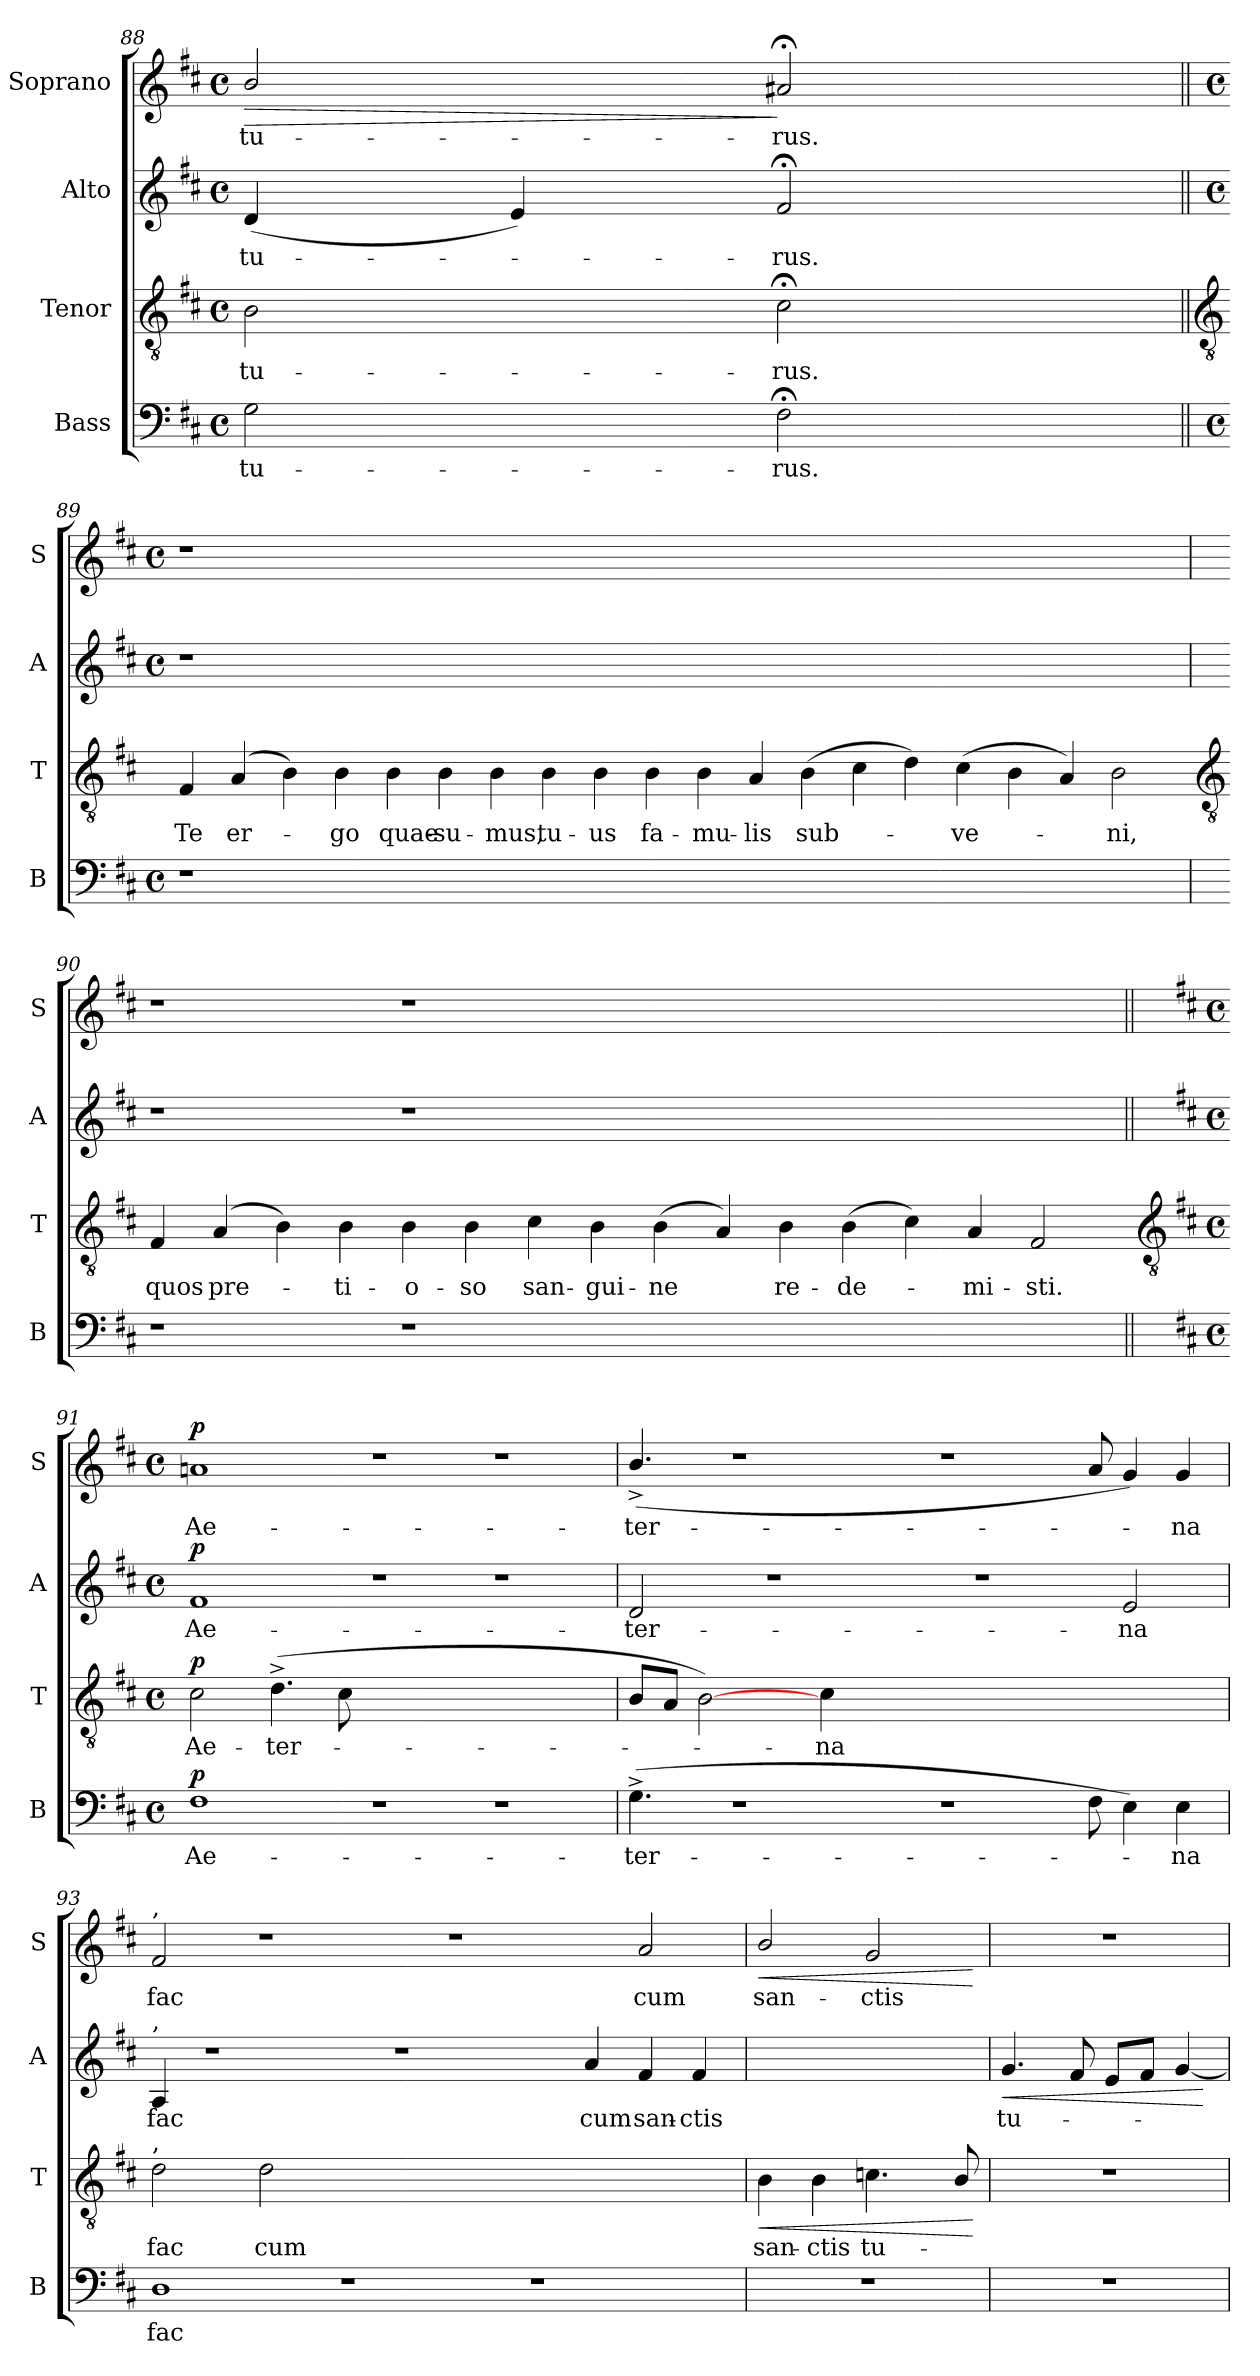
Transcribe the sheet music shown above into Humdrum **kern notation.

**kern	**text	**dynam	**kern	**text	**dynam	**kern	**text	**dynam	**kern	**text	**dynam
*part4	*part4	*part4	*part3	*part3	*part3	*part2	*part2	*part2	*part1	*part1	*part1
*staff4	*staff4	*staff4	*staff3	*staff3	*staff3	*staff2	*staff2	*staff2	*staff1	*staff1	*staff1
*I"Bass	*	*	*I"Tenor	*	*	*I"Alto	*	*	*I"Soprano	*	*
*I'B	*	*	*I'T	*	*	*I'A	*	*	*I'S	*	*
*clefF4	*	*	*clefGv2	*	*	*clefG2	*	*	*clefG2	*	*
*k[f#c#]	*	*	*k[f#c#]	*	*	*k[f#c#]	*	*	*k[f#c#]	*	*
*D:	*	*	*D:	*	*	*D:	*	*	*D:	*	*
*M4/4	*	*	*M4/4	*	*	*M4/4	*	*	*M4/4	*	*
*met(c)	*	*	*met(c)	*	*	*met(c)	*	*	*met(c)	*	*
=88	=88	=88	=88	=88	=88	=88	=88	=88	=88	=88	=88
!	!LO:LY:b	!	!	!LO:LY:b	!	!	!LO:LY:b	!	!	!LO:LY:b	!LO:HP:b
2G	-tu-	.	2B	-tu-	.	(<4d	-tu-	.	2b/	-tu-	>
.	.	.	.	.	.	4e)	.	.	.	.	.
!	!LO:LY:b	!	!	!LO:LY:b	!	!	!LO:LY:b	!	!	!LO:LY:b	!
2F#;<	-rus.	.	2c#;<	-rus.	.	2f#;<	rus.	.	2a#X;<	-rus.	]
!!LO:LB:g=z
=89||	=89||	=89||	=89||	=89||	=89||	=89||	=89||	=89||	=89||	=89||	=89||
*	*	*	*clefGv2	*	*	*	*	*	*	*	*
*M4/4	*	*	*	*	*	*M4/4	*	*	*M4/4	*	*
*met(c)	*	*	*	*	*	*met(c)	*	*	*met(c)	*	*
!	!	!	!	!LO:LY:b	!	!	!	!	!	!	!
1r	.	.	4F#	Te	.	1r	.	.	1r	.	.
!	!	!	!	!LO:LY:b	!	!	!	!	!	!	!
.	.	.	(<4A	er-	.	.	.	.	.	.	.
.	.	.	4B)	.	.	.	.	.	.	.	.
!	!	!	!	!LO:LY:b	!	!	!	!	!	!	!
.	.	.	4B	go	.	.	.	.	.	.	.
!	!	!	!	!LO:LY:b	!	!	!	!	!	!	!
00ryy	.	.	4B	quae-	.	00ryy	.	.	00ryy	.	.
!	!	!	!	!LO:LY:b	!	!	!	!	!	!	!
.	.	.	4B	-su-	.	.	.	.	.	.	.
!	!	!	!	!LO:LY:b	!	!	!	!	!	!	!
.	.	.	4B	-mus,	.	.	.	.	.	.	.
!	!	!	!	!LO:LY:b	!	!	!	!	!	!	!
.	.	.	4B	tu-	.	.	.	.	.	.	.
!	!	!	!	!LO:LY:b	!	!	!	!	!	!	!
.	.	.	4B	-us	.	.	.	.	.	.	.
!	!	!	!	!LO:LY:b	!	!	!	!	!	!	!
.	.	.	4B	fa-	.	.	.	.	.	.	.
!	!	!	!	!LO:LY:b	!	!	!	!	!	!	!
.	.	.	4B	-mu-	.	.	.	.	.	.	.
!	!	!	!	!LO:LY:b	!	!	!	!	!	!	!
.	.	.	4A	-lis	.	.	.	.	.	.	.
!	!	!	!	!LO:LY:b	!	!	!	!	!	!	!
.	.	.	(>4B	sub-	.	.	.	.	.	.	.
.	.	.	4c#	.	.	.	.	.	.	.	.
.	.	.	4d)	.	.	.	.	.	.	.	.
!	!	!	!	!LO:LY:b	!	!	!	!	!	!	!
.	.	.	(>4c#	ve-	.	.	.	.	.	.	.
.	.	.	4B	.	.	.	.	.	.	.	.
.	.	.	4A)	.	.	.	.	.	.	.	.
!	!	!	!	!LO:LY:b	!	!	!	!	!	!	!
.	.	.	2B	ni,	.	.	.	.	.	.	.
!!LO:LB:g=z
=90	=90	=90	=90-	=90	=90	=90	=90	=90	=90	=90	=90
*	*	*	*clefGv2	*	*	*	*	*	*	*	*
!	!	!	!	!LO:LY:b	!	!	!	!	!	!	!
1r	.	.	4F#	quos	.	1r	.	.	1r	.	.
!	!	!	!	!LO:LY:b	!	!	!	!	!	!	!
.	.	.	(<4A	pre-	.	.	.	.	.	.	.
.	.	.	4B)	.	.	.	.	.	.	.	.
!	!	!	!	!LO:LY:b	!	!	!	!	!	!	!
.	.	.	4B	ti-	.	.	.	.	.	.	.
!	!	!	!	!LO:LY:b	!	!	!	!	!	!	!
1r	.	.	4B	-o-	.	1r	.	.	1r	.	.
!	!	!	!	!LO:LY:b	!	!	!	!	!	!	!
.	.	.	4B	-so	.	.	.	.	.	.	.
!	!	!	!	!LO:LY:b	!	!	!	!	!	!	!
.	.	.	4c#	san-	.	.	.	.	.	.	.
!	!	!	!	!LO:LY:b	!	!	!	!	!	!	!
.	.	.	4B	-gui-	.	.	.	.	.	.	.
!	!	!	!	!LO:LY:b	!	!	!	!	!	!	!
0ryy	.	.	(<4B	-ne	.	0ryy	.	.	0ryy	.	.
.	.	.	4A)	.	.	.	.	.	.	.	.
!	!	!	!	!LO:LY:b	!	!	!	!	!	!	!
.	.	.	4B	re-	.	.	.	.	.	.	.
!	!	!	!	!LO:LY:b	!	!	!	!	!	!	!
.	.	.	(>4B	-de-	.	.	.	.	.	.	.
.	.	.	4c#)	.	.	.	.	.	.	.	.
!	!	!	!	!LO:LY:b	!	!	!	!	!	!	!
.	.	.	4A	mi-	.	.	.	.	.	.	.
!	!	!	!	!LO:LY:b	!	!	!	!	!	!	!
.	.	.	2F#	-sti.	.	.	.	.	.	.	.
!!LO:LB:g=z
=91||	=91||	=91||	=91-	=91||	=91||	=91||	=91||	=91||	=91||	=91||	=91||
*	*	*	*clefGv2	*	*	*	*	*	*	*	*
*k[f#c#]	*	*	*	*	*	*k[f#c#]	*	*	*k[f#c#]	*	*
*D:	*	*	*	*	*	*D:	*	*	*D:	*	*
*M4/4	*	*	*M4/4	*	*	*M4/4	*	*	*M4/4	*	*
*met(c)	*	*	*met(c)	*	*	*met(c)	*	*	*met(c)	*	*
!	!LO:LY:b	!LO:DY:b	!	!LO:LY:b	!LO:DY:b	!	!LO:LY:b	!LO:DY:b	!	!LO:LY:b	!LO:DY:b
1F#	Ae-	p	2c#	Ae-	p	1f#	Ae-	p	1an	Ae-	p
!	!	!	!	!LO:LY:b	!	!	!	!	!	!	!
.	.	.	(>4.d^	-ter-	.	.	.	.	.	.	.
.	.	.	8c#	.	.	.	.	.	.	.	.
1r	.	.	0ryy	.	.	1r	.	.	1r	.	.
1r	.	.	.	.	.	1r	.	.	1r	.	.
=92	=92	=92	=92	=92	=92	=92	=92	=92	=92	=92	=92
!	!LO:LY:b	!	!	!	!	!	!LO:LY:b	!	!	!LO:LY:b	!
(>4.G^	-ter-	.	8BL	.	.	2d	-ter-	.	(<4.b^/	-ter-	.
.	.	.	8AJ	.	.	.	.	.	.	.	.
.	.	.	[2B)	.	.	.	.	.	.	.	.
1r	.	.	.	.	.	.	.	.	1r	.	.
.	.	.	.	.	.	1r	.	.	.	.	.
!	!	!	!	!LO:LY:b	!	!	!	!	!	!	!
.	.	.	4c#	na	.	.	.	.	.	.	.
.	.	.	0ryy	.	.	.	.	.	.	.	.
1r	.	.	.	.	.	.	.	.	1r	.	.
.	.	.	.	.	.	1r	.	.	.	.	.
8F#	.	.	.	.	.	.	.	.	8a	.	.
!	!	!	!	!	!	!	!LO:LY:b	!	!	!	!
4E)	.	.	.	.	.	2e	-na	.	4g)	.	.
!	!LO:LY:b	!	!	!	!	!	!	!	!	!LO:LY:b	!
4E	na	.	.	.	.	.	.	.	4g	na	.
=93	=93	=93	=93	=93	=93	=93	=93	=93	=93	=93	=93
!	!	!	!	!	!	!	!	!	!LO:TX:a:t=,	!	!
!	!	!	!	!	!	!LO:TX:a:t=,	!	!	!	!	!
!	!	!	!LO:TX:a:t=,	!	!	!	!	!	!	!	!
!	!LO:LY:b	!	!	!LO:LY:b	!	!	!LO:LY:b	!	!	!LO:LY:b	!
1D	fac	.	2d	fac	.	4A	fac	.	2f#	fac	.
.	.	.	.	.	.	1r	.	.	.	.	.
!	!	!	!	!LO:LY:b	!	!	!	!	!	!	!
.	.	.	2d	cum	.	.	.	.	1r	.	.
1r	.	.	0ryy	.	.	.	.	.	.	.	.
.	.	.	.	.	.	1r	.	.	.	.	.
.	.	.	.	.	.	.	.	.	1r	.	.
1r	.	.	.	.	.	.	.	.	.	.	.
!	!	!	!	!	!	!	!LO:LY:b	!	!	!	!
.	.	.	.	.	.	4a	cum	.	.	.	.
!	!	!	!	!	!	!	!LO:LY:b	!	!	!LO:LY:b	!
.	.	.	.	.	.	4f#	san-	.	2a	cum	.
!	!	!	!	!	!	!	!LO:LY:b	!	!	!	!
.	.	.	.	.	.	4f#	-ctis	.	.	.	.
=94	=94	=94	=94	=94	=94	=94	=94	=94	=94	=94	=94
!	!	!	!	!LO:LY:b	!LO:HP:b	!	!	!	!	!LO:LY:b	!LO:HP:b
1r	.	.	4B	san-	<	4ryy	.	.	2b/	san-	<
!	!	!	!	!LO:LY:b	!	!	!	!	!	!	!
.	.	.	4B	-ctis	.	4ryy	.	.	.	.	.
!	!	!	!	!LO:LY:b	!	!	!	!	!	!LO:LY:b	!
.	.	.	4.cn	tu-	.	4ryy	.	.	2g	-ctis	.
.	.	.	.	.	.	4ryy	.	.	.	.	.
.	.	.	8B/	.	.	.	.	.	.	.	.
.	.	.	.	.	[	.	.	.	.	.	[
=95	=95	=95	=95	=95	=95	=95	=95	=95	=95	=95	=95
!	!	!	!	!	!	!	!LO:LY:b	!LO:HP:b	!	!	!
1r	.	.	1r	.	.	4.g	tu-	<	1r	.	.
.	.	.	.	.	.	8f#	.	.	.	.	.
.	.	.	.	.	.	8eL	.	.	.	.	.
.	.	.	.	.	.	8f#J	.	.	.	.	.
.	.	.	.	.	.	[4g	.	.	.	.	.
.	.	.	.	.	.	.	.	[	.	.	.
=	=	=	=	=	=	=	=	=	=	=	=
*-	*-	*-	*-	*-	*-	*-	*-	*-	*-	*-	*-
